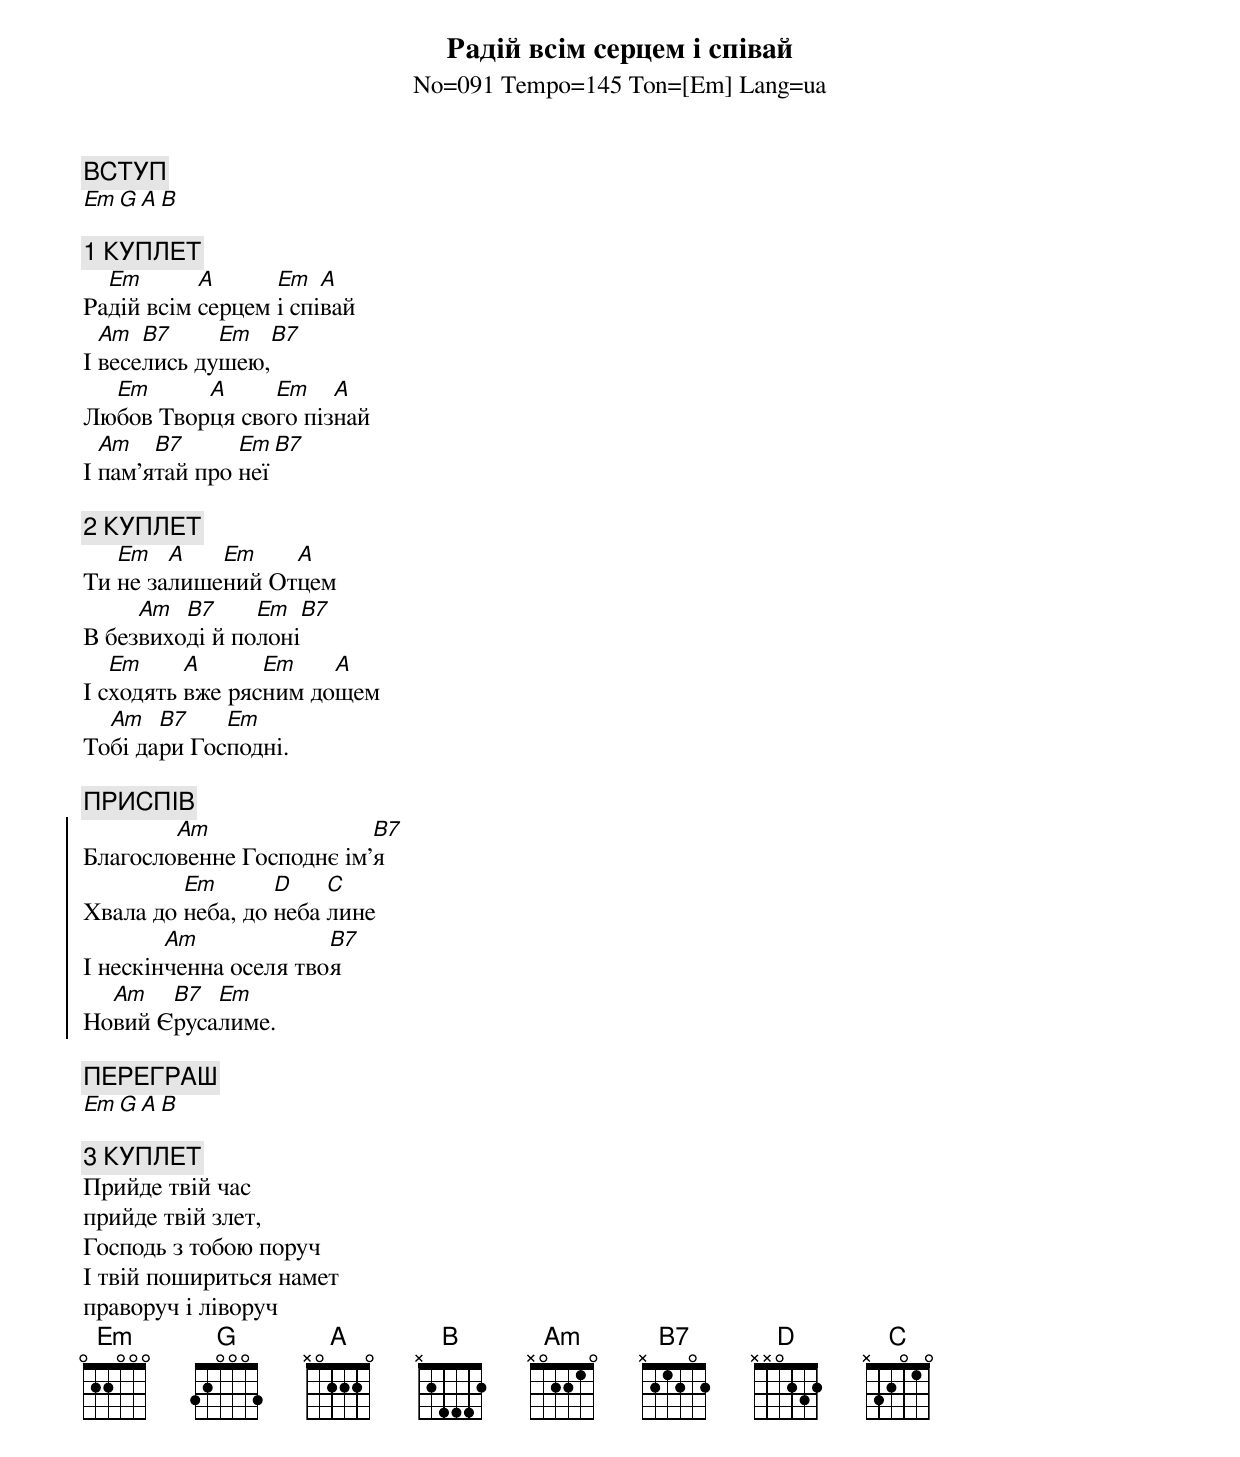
{title:Радій всім серцем і співай}
{subtitle:No=091 Tempo=145 Ton=[Em] Lang=ua}

{c: ВСТУП}
[Em][G][A][B]

{c: 1 КУПЛЕТ}
Ра[Em]дій всім [A]серцем [Em]і спі[A]вай
І [Am]весе[B7]лись ду[Em]шею,[B7]
Лю[Em]бов Твор[A]ця сво[Em]го піз[A]най
І [Am]пам'я[B7]тай про [Em]неї[B7]

{c: 2 КУПЛЕТ}
Ти [Em]не за[A]лише[Em]ний От[A]цем
В без[Am]вихо[B7]ді й по[Em]лоні[B7]
І с[Em]ходять [A]вже ряс[Em]ним до[A]щем
То[Am]бі да[B7]ри Гос[Em]подні.

{c: ПРИСПІВ}
{soc}
Благосло[Am]венне Господнє ім'[B7]я
Хвала до [Em]неба, до [D]неба [C]лине
І нескін[Am]ченна оселя тво[B7]я
Но[Am]вий Є[B7]руса[Em]лиме.
{eoc}

{c: ПЕРЕГРАШ}
[Em][G][A][B]

{c: 3 КУПЛЕТ}
Прийде твій час
прийде твій злет,
Господь з тобою поруч
І твій пошириться намет
праворуч і ліворуч
